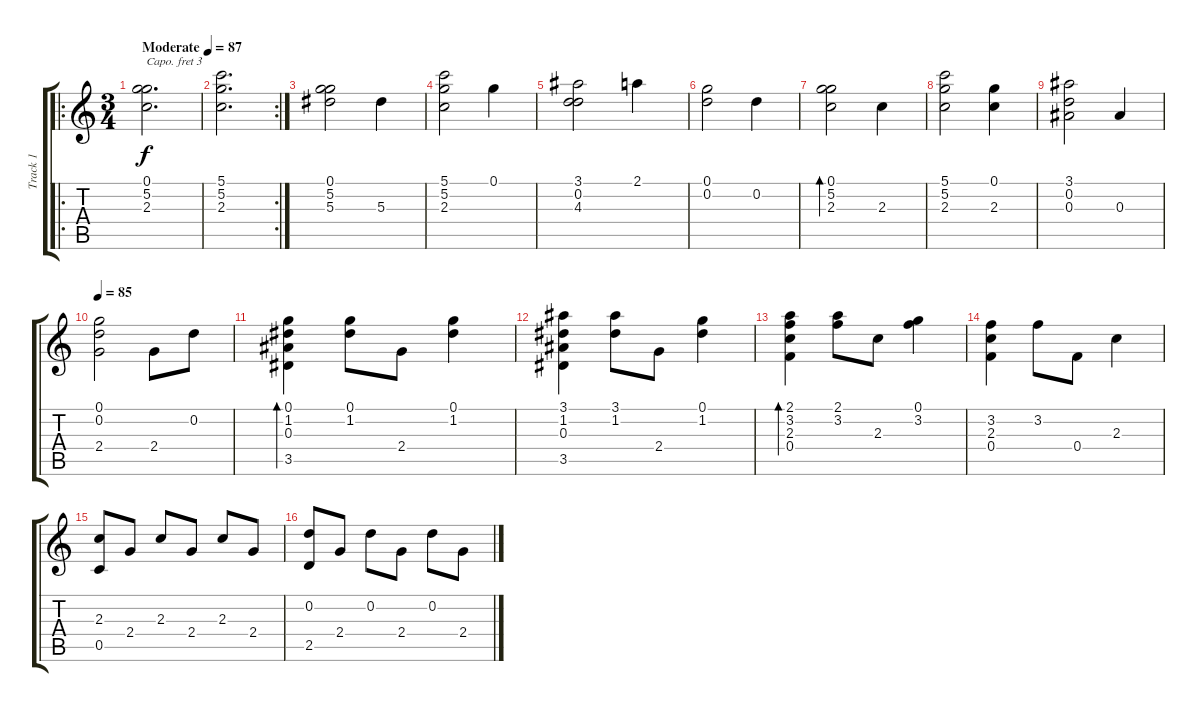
\track ("Track 1" "Track 1") {instrument acousticguitarsteel}
\staff {score tabs}
\capo 3
\tuning (E4 B3 G3 D3 A2 D2) {hide}
\ro
\ts (3 4)
\tempo (87 "Moderate")
\clef g2
\ks c
(0.1 5.2 2.3).2{d dy f instrument acousticguitarsteel} |
\rc 2
(5.1 5.2 2.3).2{d} |
(0.1 5.2 5.3).2 5.3.4 |
(5.1 5.2 2.3).2 0.1.4 |
(3.1 0.2 4.3).2 2.1.4 |
(0.1 0.2).2 0.2.4 |
(0.1 5.2 2.3).2{bd 120} 2.3.4 |
(5.1 5.2 2.3).2 (0.1 2.3).4 |
(3.1 0.2 0.3).2 0.3.4 |
\tempo 85
(0.1 0.2 2.4).2 2.4.8 0.2.8 |
(0.1 1.2 0.3 3.5).4{bd 60} (0.1 1.2).8 2.4.8 (0.1 1.2).4 |
(3.1 1.2 0.3 3.5).4 (3.1 1.2).8 2.4.8 (0.1 1.2).4 |
(2.1 3.2 2.3 0.4).4{bd 60} (2.1 3.2).8 2.3.8 (0.1 3.2).4 |
(3.2 2.3 0.4).4 3.2.8 0.4.8 2.3.4 |
(2.3 0.5).8 2.4.8 2.3.8 2.4.8 2.3.8 2.4.8 |
(0.2 2.5).8 2.4.8 0.2.8 2.4.8 0.2.8 2.4.8
